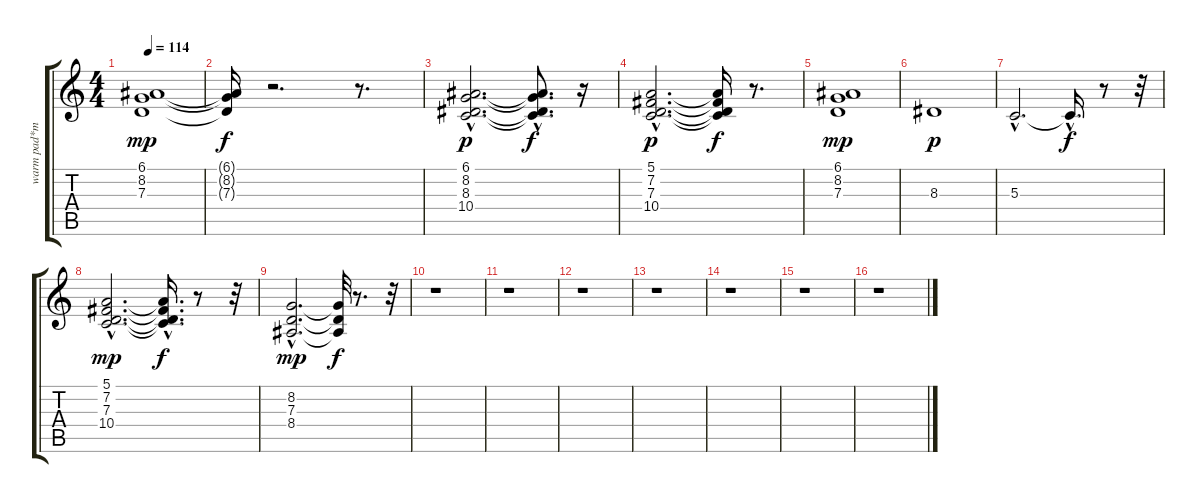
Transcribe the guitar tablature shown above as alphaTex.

\track ("warm pad*merged" "warm pad*m") {instrument pad2warm}
\staff {score tabs}
\tuning (E4 B3 G3 D3 A2 E2) {hide}
\ts (4 4)
\tempo 114
\clef g2
\ks c
(6.1 8.2 7.3).1{dy mp} |
(6.1{t} 8.2{t} 7.3{t}).16{dy f} r.2{d} r.8{d} |
(6.1{hac} 8.2{hac} 8.3{hac} 10.4{hac}).2{d dy p} (6.1{hac t} 8.2{hac t} 8.3{t} 10.4{t}).8{d dy f} r.16 |
(5.1{hac} 7.2{hac} 7.3{hac} 10.4{hac}).2{d dy p} (5.1{t} 7.2{t} 7.3{t} 10.4{t}).16{dy f} r.8{d} |
(6.1 8.2 7.3).1{dy mp} |
8.3.1{dy p} |
5.3{hac}.2{d} 5.3{hac t}.16{d dy f} r.8 r.32 |
(5.1{hac} 7.2{hac} 7.3{hac} 10.4{hac}).2{d dy mp} (5.1{hac t} 7.2{hac t} 7.3{hac t} 10.4{hac t}).16{d dy f} r.8 r.32 |
(8.2{hac} 7.3{hac} 8.4{hac}).2{d dy mp} (8.2{t} 7.3{t} 8.4{t}).32{dy f} r.8{d} r.32 |
r.1 |
r.1 |
r.1 |
r.1 |
r.1 |
r.1 |
r.1
